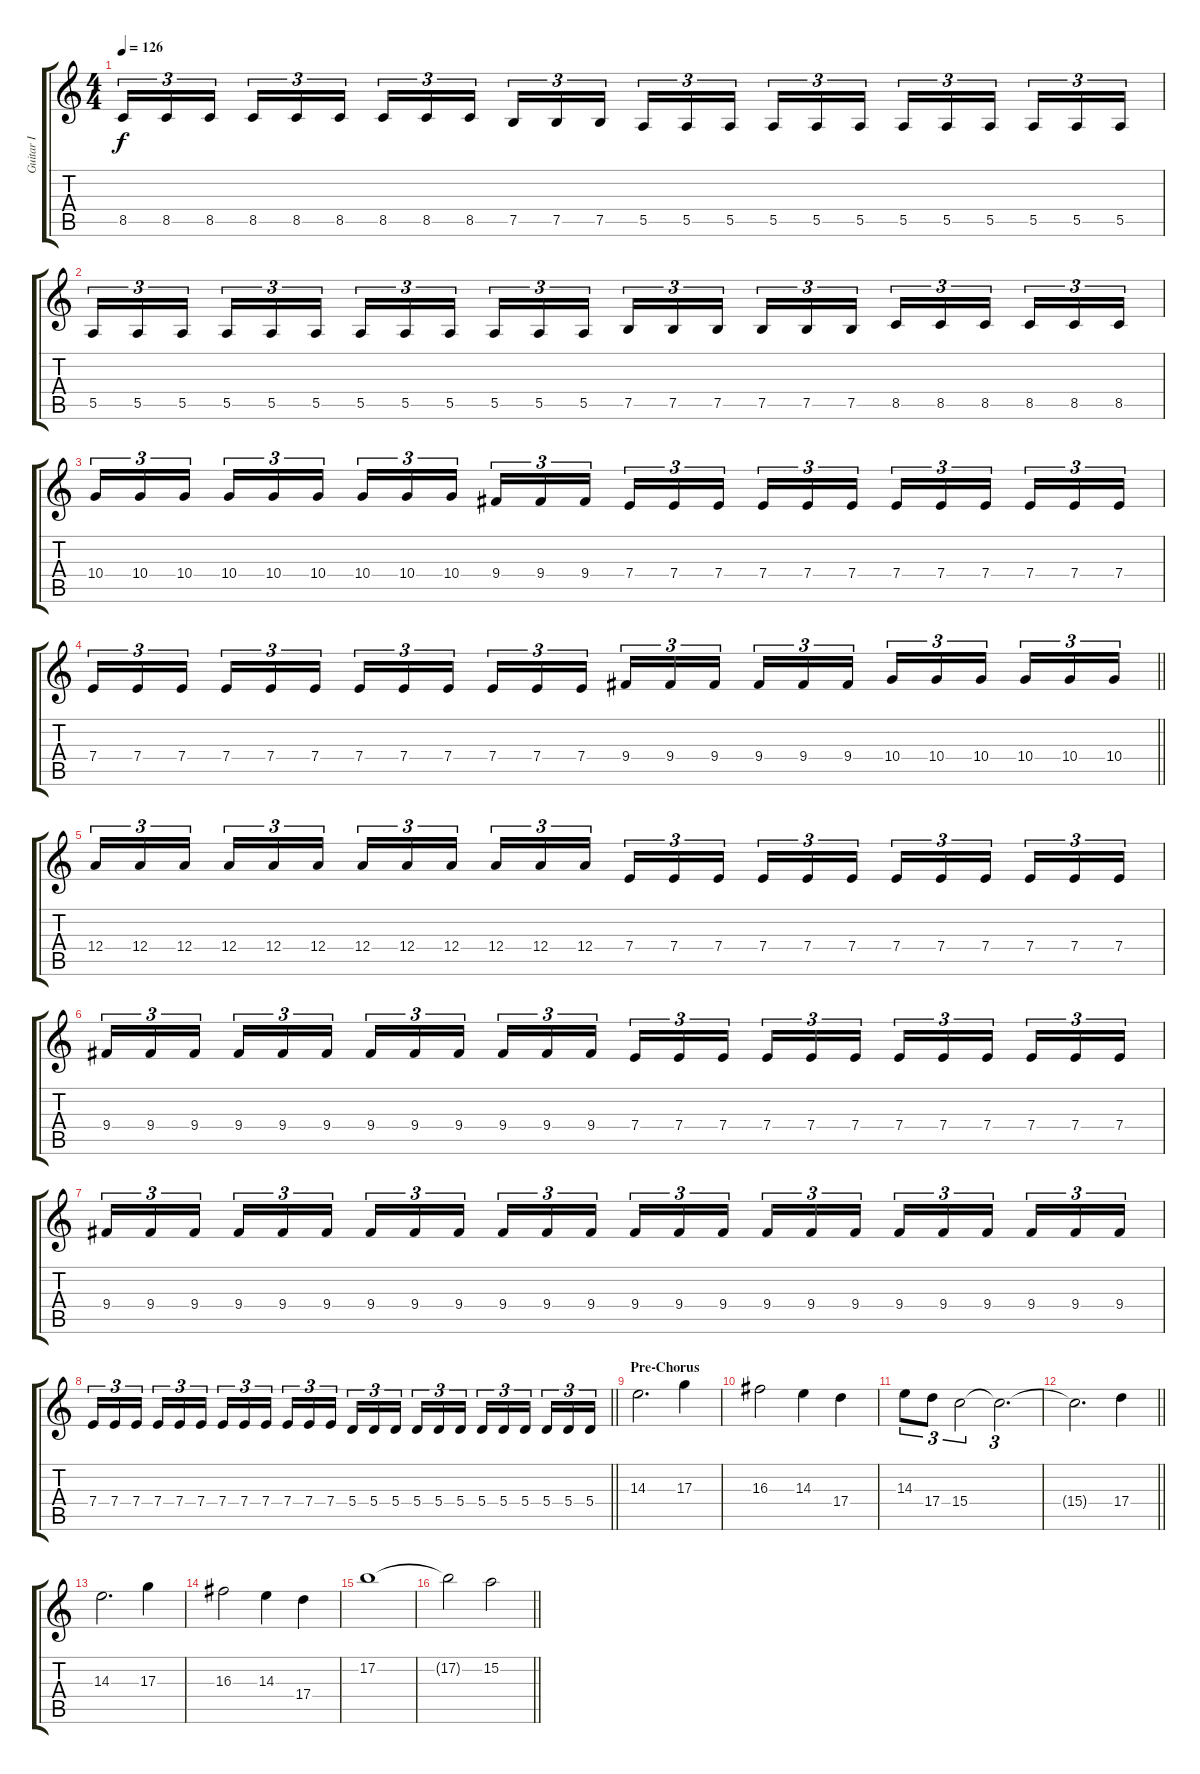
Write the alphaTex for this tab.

\track ("Guitar I" "Guitar I") {instrument distortionguitar}
\staff {score tabs}
\tuning (B3 Gb3 D3 A2 E2 B1) {hide}
\ts (4 4)
\section ("" "")
\tempo 126
\clef g2
\ks c
8.5.16{tu (3 2) dy f} 8.5.16{tu (3 2)} 8.5.16{tu (3 2) beam splitsecondary} 8.5.16{tu (3 2)} 8.5.16{tu (3 2)} 8.5.16{tu (3 2)} 8.5.16{tu (3 2)} 8.5.16{tu (3 2)} 8.5.16{tu (3 2) beam splitsecondary} 7.5.16{tu (3 2)} 7.5.16{tu (3 2)} 7.5.16{tu (3 2)} 5.5.16{tu (3 2)} 5.5.16{tu (3 2)} 5.5.16{tu (3 2) beam splitsecondary} 5.5.16{tu (3 2)} 5.5.16{tu (3 2)} 5.5.16{tu (3 2)} 5.5.16{tu (3 2)} 5.5.16{tu (3 2)} 5.5.16{tu (3 2) beam splitsecondary} 5.5.16{tu (3 2)} 5.5.16{tu (3 2)} 5.5.16{tu (3 2)} |
5.5.16{tu (3 2)} 5.5.16{tu (3 2)} 5.5.16{tu (3 2) beam splitsecondary} 5.5.16{tu (3 2)} 5.5.16{tu (3 2)} 5.5.16{tu (3 2)} 5.5.16{tu (3 2)} 5.5.16{tu (3 2)} 5.5.16{tu (3 2) beam splitsecondary} 5.5.16{tu (3 2)} 5.5.16{tu (3 2)} 5.5.16{tu (3 2)} 7.5.16{tu (3 2)} 7.5.16{tu (3 2)} 7.5.16{tu (3 2) beam splitsecondary} 7.5.16{tu (3 2)} 7.5.16{tu (3 2)} 7.5.16{tu (3 2)} 8.5.16{tu (3 2)} 8.5.16{tu (3 2)} 8.5.16{tu (3 2) beam splitsecondary} 8.5.16{tu (3 2)} 8.5.16{tu (3 2)} 8.5.16{tu (3 2)} |
10.4.16{tu (3 2)} 10.4.16{tu (3 2)} 10.4.16{tu (3 2) beam splitsecondary} 10.4.16{tu (3 2)} 10.4.16{tu (3 2)} 10.4.16{tu (3 2)} 10.4.16{tu (3 2)} 10.4.16{tu (3 2)} 10.4.16{tu (3 2) beam splitsecondary} 9.4.16{tu (3 2)} 9.4.16{tu (3 2)} 9.4.16{tu (3 2)} 7.4.16{tu (3 2)} 7.4.16{tu (3 2)} 7.4.16{tu (3 2) beam splitsecondary} 7.4.16{tu (3 2)} 7.4.16{tu (3 2)} 7.4.16{tu (3 2)} 7.4.16{tu (3 2)} 7.4.16{tu (3 2)} 7.4.16{tu (3 2) beam splitsecondary} 7.4.16{tu (3 2)} 7.4.16{tu (3 2)} 7.4.16{tu (3 2)} |
\barLineRight lightlight
7.4.16{tu (3 2)} 7.4.16{tu (3 2)} 7.4.16{tu (3 2) beam splitsecondary} 7.4.16{tu (3 2)} 7.4.16{tu (3 2)} 7.4.16{tu (3 2)} 7.4.16{tu (3 2)} 7.4.16{tu (3 2)} 7.4.16{tu (3 2) beam splitsecondary} 7.4.16{tu (3 2)} 7.4.16{tu (3 2)} 7.4.16{tu (3 2)} 9.4.16{tu (3 2)} 9.4.16{tu (3 2)} 9.4.16{tu (3 2) beam splitsecondary} 9.4.16{tu (3 2)} 9.4.16{tu (3 2)} 9.4.16{tu (3 2)} 10.4.16{tu (3 2)} 10.4.16{tu (3 2)} 10.4.16{tu (3 2) beam splitsecondary} 10.4.16{tu (3 2)} 10.4.16{tu (3 2)} 10.4.16{tu (3 2)} |
\section ("" "")
12.4.16{tu (3 2)} 12.4.16{tu (3 2)} 12.4.16{tu (3 2) beam splitsecondary} 12.4.16{tu (3 2)} 12.4.16{tu (3 2)} 12.4.16{tu (3 2)} 12.4.16{tu (3 2)} 12.4.16{tu (3 2)} 12.4.16{tu (3 2) beam splitsecondary} 12.4.16{tu (3 2)} 12.4.16{tu (3 2)} 12.4.16{tu (3 2)} 7.4.16{tu (3 2)} 7.4.16{tu (3 2)} 7.4.16{tu (3 2) beam splitsecondary} 7.4.16{tu (3 2)} 7.4.16{tu (3 2)} 7.4.16{tu (3 2)} 7.4.16{tu (3 2)} 7.4.16{tu (3 2)} 7.4.16{tu (3 2) beam splitsecondary} 7.4.16{tu (3 2)} 7.4.16{tu (3 2)} 7.4.16{tu (3 2)} |
9.4.16{tu (3 2)} 9.4.16{tu (3 2)} 9.4.16{tu (3 2) beam splitsecondary} 9.4.16{tu (3 2)} 9.4.16{tu (3 2)} 9.4.16{tu (3 2)} 9.4.16{tu (3 2)} 9.4.16{tu (3 2)} 9.4.16{tu (3 2) beam splitsecondary} 9.4.16{tu (3 2)} 9.4.16{tu (3 2)} 9.4.16{tu (3 2)} 7.4.16{tu (3 2)} 7.4.16{tu (3 2)} 7.4.16{tu (3 2) beam splitsecondary} 7.4.16{tu (3 2)} 7.4.16{tu (3 2)} 7.4.16{tu (3 2)} 7.4.16{tu (3 2)} 7.4.16{tu (3 2)} 7.4.16{tu (3 2) beam splitsecondary} 7.4.16{tu (3 2)} 7.4.16{tu (3 2)} 7.4.16{tu (3 2)} |
9.4.16{tu (3 2)} 9.4.16{tu (3 2)} 9.4.16{tu (3 2) beam splitsecondary} 9.4.16{tu (3 2)} 9.4.16{tu (3 2)} 9.4.16{tu (3 2)} 9.4.16{tu (3 2)} 9.4.16{tu (3 2)} 9.4.16{tu (3 2) beam splitsecondary} 9.4.16{tu (3 2)} 9.4.16{tu (3 2)} 9.4.16{tu (3 2)} 9.4.16{tu (3 2)} 9.4.16{tu (3 2)} 9.4.16{tu (3 2) beam splitsecondary} 9.4.16{tu (3 2)} 9.4.16{tu (3 2)} 9.4.16{tu (3 2)} 9.4.16{tu (3 2)} 9.4.16{tu (3 2)} 9.4.16{tu (3 2) beam splitsecondary} 9.4.16{tu (3 2)} 9.4.16{tu (3 2)} 9.4.16{tu (3 2)} |
\barLineRight lightlight
7.4.16{tu (3 2)} 7.4.16{tu (3 2)} 7.4.16{tu (3 2) beam splitsecondary} 7.4.16{tu (3 2)} 7.4.16{tu (3 2)} 7.4.16{tu (3 2)} 7.4.16{tu (3 2)} 7.4.16{tu (3 2)} 7.4.16{tu (3 2) beam splitsecondary} 7.4.16{tu (3 2)} 7.4.16{tu (3 2)} 7.4.16{tu (3 2)} 5.4.16{tu (3 2)} 5.4.16{tu (3 2)} 5.4.16{tu (3 2) beam splitsecondary} 5.4.16{tu (3 2)} 5.4.16{tu (3 2)} 5.4.16{tu (3 2)} 5.4.16{tu (3 2)} 5.4.16{tu (3 2)} 5.4.16{tu (3 2) beam splitsecondary} 5.4.16{tu (3 2)} 5.4.16{tu (3 2)} 5.4.16{tu (3 2)} |
\section ("" "Pre-Chorus")
14.3.2{d} 17.3.4 |
16.3.2 14.3.4 17.4.4 |
14.3.8{tu (3 2)} 17.4.8{tu (3 2)} 15.4.2{tu (3 2)} 15.4{t}.2{d tu (3 2)} |
\barLineRight lightlight
15.4{t}.2{d} 17.4.4 |
\section ("" "")
14.3.2{d} 17.3.4 |
16.3.2 14.3.4 17.4.4 |
17.2.1 |
\barLineRight lightlight
17.2{t}.2 15.2.2
